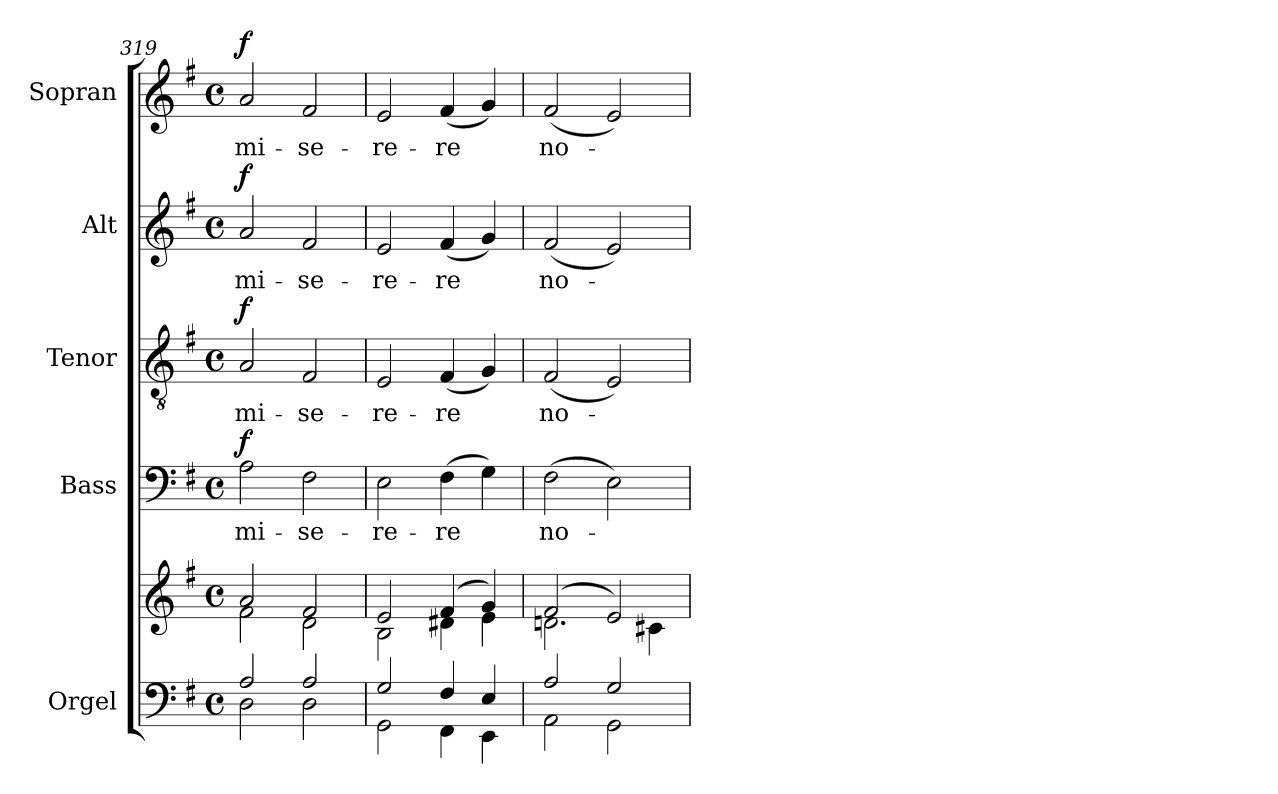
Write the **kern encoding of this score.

**kern	**kern	**kern	**text	**dynam	**kern	**text	**dynam	**kern	**text	**dynam	**kern	**text	**dynam
*part5	*part5	*part4	*part4	*part4	*part3	*part3	*part3	*part2	*part2	*part2	*part1	*part1	*part1
*staff6	*staff5	*staff4	*staff4	*staff4	*staff3	*staff3	*staff3	*staff2	*staff2	*staff2	*staff1	*staff1	*staff1
*I"Orgel	*	*I"Bass	*	*	*I"Tenor	*	*	*I"Alt	*	*	*I"Sopran	*	*
*I'Org.	*	*I'B.	*	*	*I'T.	*	*	*I'A.	*	*	*I'S.	*	*
*clefF4	*clefG2	*clefF4	*	*	*clefGv2	*	*	*clefG2	*	*	*clefG2	*	*
*k[f#]	*k[f#]	*k[f#]	*	*	*k[f#]	*	*	*k[f#]	*	*	*k[f#]	*	*
*G:	*G:	*G:	*	*	*G:	*	*	*G:	*	*	*G:	*	*
*M4/4	*M4/4	*M4/4	*	*	*M4/4	*	*	*M4/4	*	*	*M4/4	*	*
*met(c)	*met(c)	*met(c)	*	*	*met(c)	*	*	*met(c)	*	*	*met(c)	*	*
=319	=319	=319	=319	=319	=319	=319	=319	=319	=319	=319	=319	=319	=319
*^	*^	*	*	*	*	*	*	*	*	*	*	*	*
!	!	!	!	!	!LO:LY:b	!LO:DY:a	!	!LO:LY:b	!LO:DY:a	!	!LO:LY:b	!LO:DY:a	!	!LO:LY:b	!LO:DY:a
2A/	2D\	2a/	2f#\	2A\	mi-	f	2A/	mi-	f	2a/	mi-	f	2a/	mi-	f
!	!	!	!	!	!LO:LY:b	!	!	!LO:LY:b	!	!	!LO:LY:b	!	!	!LO:LY:b	!
2A/	2D\	2f#/	2d\	2F#\	-se-	.	2F#/	-se-	.	2f#/	-se-	.	2f#/	-se-	.
=320	=320	=320	=320	=320	=320	=320	=320	=320	=320	=320	=320	=320	=320	=320	=320
!	!	!	!	!	!LO:LY:b	!	!	!LO:LY:b	!	!	!LO:LY:b	!	!	!LO:LY:b	!
2G/	2GG\	2e/	2B\	2E\	-re-	.	2E/	-re-	.	2e/	-re-	.	2e/	-re-	.
!	!	!	!	!	!LO:LY:b	!	!	!LO:LY:b	!	!	!LO:LY:b	!	!	!LO:LY:b	!
4F#/	4FF#\	(4f#/	4d#X\	(>4F#\	-re	.	(<4F#/	-re	.	(<4f#/	-re	.	(<4f#/	-re	.
4E/	4EE\	4g/)	4e\	4G\)	.	.	4G/)	.	.	4g/)	.	.	4g/)	.	.
!!LO:PB:g=z
=321	=321	=321	=321	=321	=321	=321	=321	=321	=321	=321	=321	=321	=321	=321	=321
!	!	!	!	!	!LO:LY:b	!	!	!LO:LY:b	!	!	!LO:LY:b	!	!	!LO:LY:b	!
2A/	2AA\	(2f#/	2.dn\	(>2F#\	no-	.	(<2F#/	no-	.	(<2f#/	no-	.	(<2f#/	no-	.
2G/	2GG\	2e/)	.	2E\)	.	.	2E/)	.	.	2e/)	.	.	2e/)	.	.
.	.	.	4c#X\	.	.	.	.	.	.	.	.	.	.	.	.
*v	*v	*	*	*	*	*	*	*	*	*	*	*	*	*	*
*	*v	*v	*	*	*	*	*	*	*	*	*	*	*	*
=	=	=	=	=	=	=	=	=	=	=	=	=	=
*-	*-	*-	*-	*-	*-	*-	*-	*-	*-	*-	*-	*-	*-
